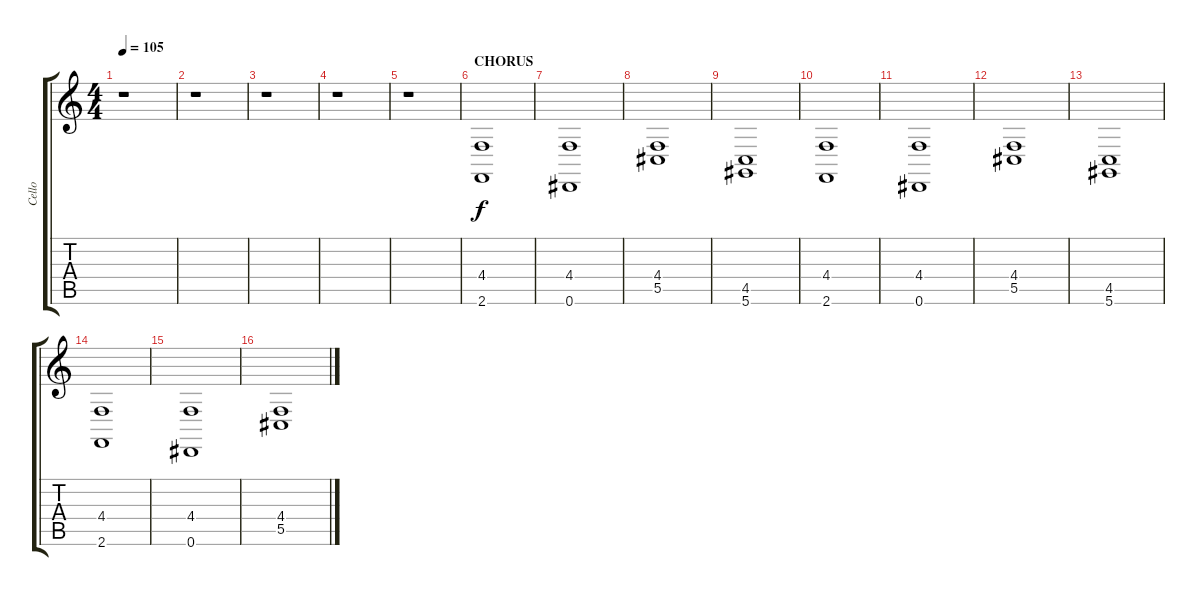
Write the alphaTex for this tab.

\track ("Cello" "Cello") {instrument cello}
\staff {score tabs}
\tuning (Eb4 Bb3 Gb3 Db3 Ab2 Eb2) {hide}
\ts (4 4)
\tempo 105
\clef g2
\ks c
r.1{dy f} |
r.1 |
r.1 |
r.1 |
r.1 |
\section ("" "CHORUS")
(4.4 2.6).1 |
(4.4 0.6).1 |
(4.4 5.5).1 |
(4.5 5.6).1 |
(4.4 2.6).1 |
(4.4 0.6).1 |
(4.4 5.5).1 |
(4.5 5.6).1 |
(4.4 2.6).1 |
(4.4 0.6).1 |
(4.4 5.5).1
